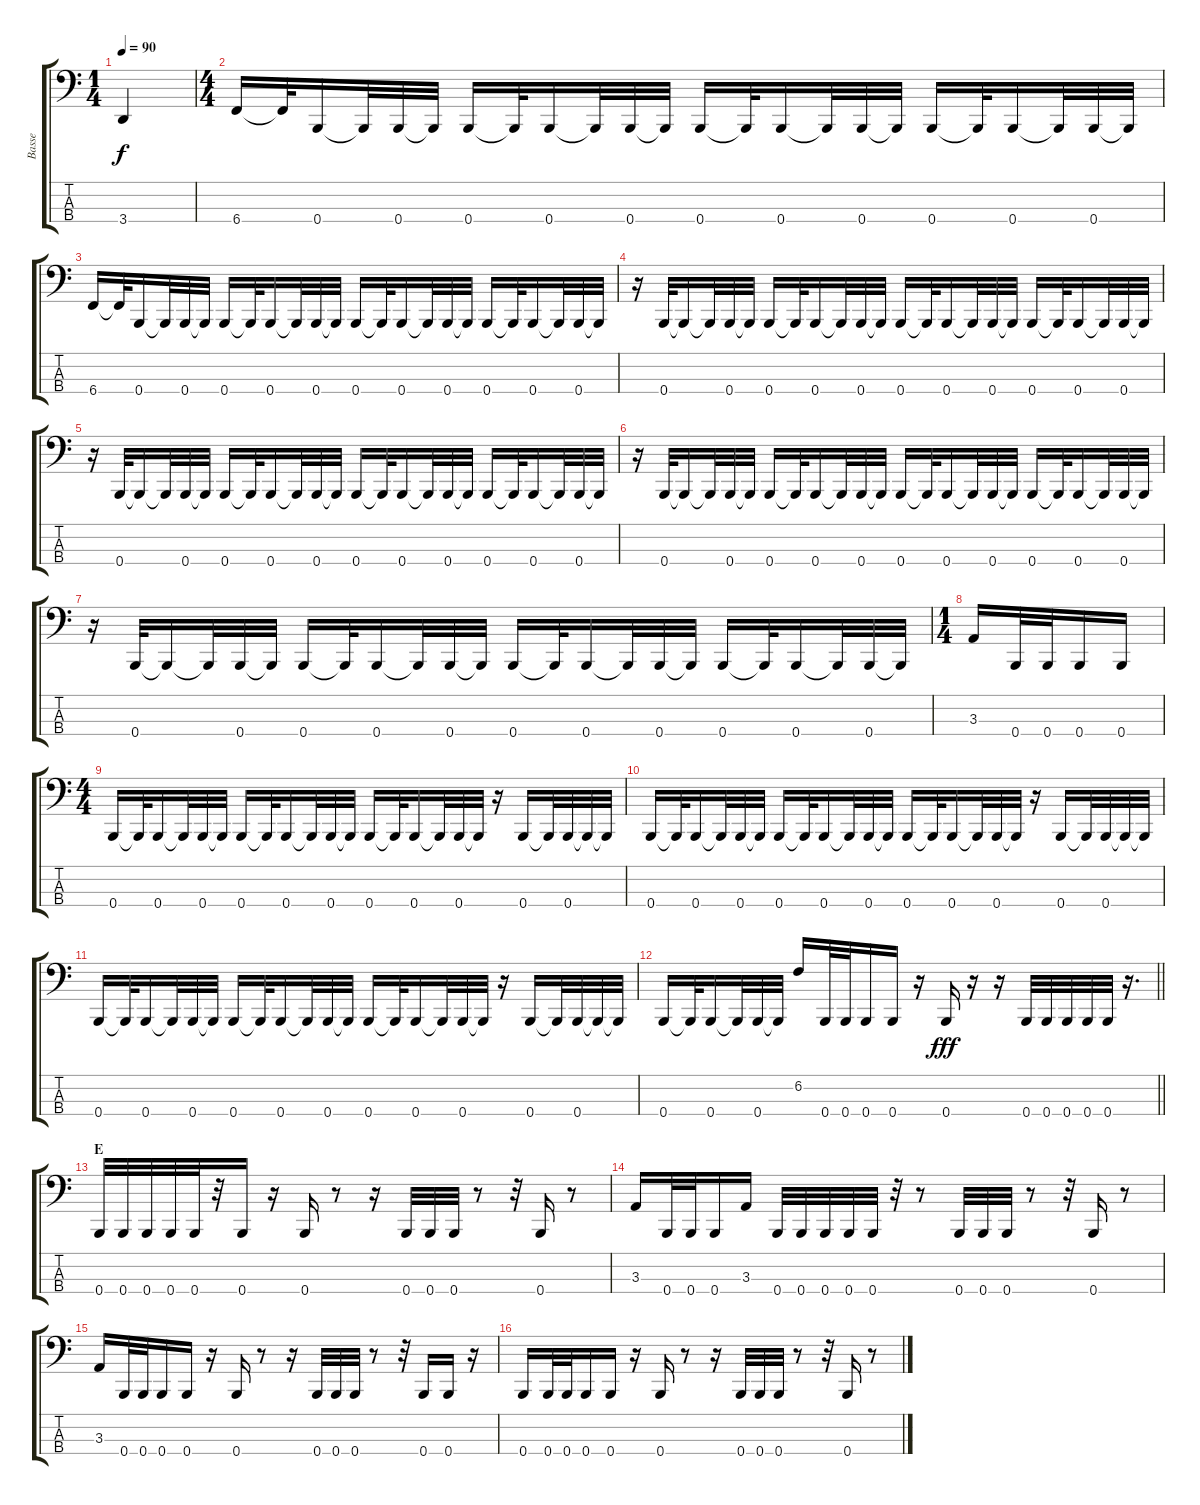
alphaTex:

\track ("Basse" "Basse") {instrument electricbassfinger}
\staff {score tabs}
\tuning (E2 B1 Gb1 B0) {hide}
\ts (1 4)
\tempo 90
\clef f4
\ks c
3.4.4{dy f} |
\ts (4 4)
6.4.16 6.4{t}.32 0.4.16 0.4{t}.32 0.4.32 0.4{t}.32 0.4.16 0.4{t}.32 0.4.16 0.4{t}.32 0.4.32 0.4{t}.32 0.4.16 0.4{t}.32 0.4.16 0.4{t}.32 0.4.32 0.4{t}.32 0.4.16 0.4{t}.32 0.4.16 0.4{t}.32 0.4.32 0.4{t}.32 |
6.4.16 6.4{t}.32 0.4.16 0.4{t}.32 0.4.32 0.4{t}.32 0.4.16 0.4{t}.32 0.4.16 0.4{t}.32 0.4.32 0.4{t}.32 0.4.16 0.4{t}.32 0.4.16 0.4{t}.32 0.4.32 0.4{t}.32 0.4.16 0.4{t}.32 0.4.16 0.4{t}.32 0.4.32 0.4{t}.32 |
r.16 0.4.32 0.4{t}.16 0.4{t}.32 0.4.32 0.4{t}.32 0.4.16 0.4{t}.32 0.4.16 0.4{t}.32 0.4.32 0.4{t}.32 0.4.16 0.4{t}.32 0.4.16 0.4{t}.32 0.4.32 0.4{t}.32 0.4.16 0.4{t}.32 0.4.16 0.4{t}.32 0.4.32 0.4{t}.32 |
r.16 0.4.32 0.4{t}.16 0.4{t}.32 0.4.32 0.4{t}.32 0.4.16 0.4{t}.32 0.4.16 0.4{t}.32 0.4.32 0.4{t}.32 0.4.16 0.4{t}.32 0.4.16 0.4{t}.32 0.4.32 0.4{t}.32 0.4.16 0.4{t}.32 0.4.16 0.4{t}.32 0.4.32 0.4{t}.32 |
r.16 0.4.32 0.4{t}.16 0.4{t}.32 0.4.32 0.4{t}.32 0.4.16 0.4{t}.32 0.4.16 0.4{t}.32 0.4.32 0.4{t}.32 0.4.16 0.4{t}.32 0.4.16 0.4{t}.32 0.4.32 0.4{t}.32 0.4.16 0.4{t}.32 0.4.16 0.4{t}.32 0.4.32 0.4{t}.32 |
r.16 0.4.32 0.4{t}.16 0.4{t}.32 0.4.32 0.4{t}.32 0.4.16 0.4{t}.32 0.4.16 0.4{t}.32 0.4.32 0.4{t}.32 0.4.16 0.4{t}.32 0.4.16 0.4{t}.32 0.4.32 0.4{t}.32 0.4.16 0.4{t}.32 0.4.16 0.4{t}.32 0.4.32 0.4{t}.32 |
\ts (1 4)
3.3.16 0.4.32 0.4.32 0.4.16 0.4.16 |
\ts (4 4)
0.4.16 0.4{t}.32 0.4.16 0.4{t}.32 0.4.32 0.4{t}.32 0.4.16 0.4{t}.32 0.4.16 0.4{t}.32 0.4.32 0.4{t}.32 0.4.16 0.4{t}.32 0.4.16 0.4{t}.32 0.4.32 0.4{t}.32 r.16 0.4.16 0.4{t}.32 0.4.32 0.4{t}.32 0.4{t}.32 |
0.4.16 0.4{t}.32 0.4.16 0.4{t}.32 0.4.32 0.4{t}.32 0.4.16 0.4{t}.32 0.4.16 0.4{t}.32 0.4.32 0.4{t}.32 0.4.16 0.4{t}.32 0.4.16 0.4{t}.32 0.4.32 0.4{t}.32 r.16 0.4.16 0.4{t}.32 0.4.32 0.4{t}.32 0.4{t}.32 |
0.4.16 0.4{t}.32 0.4.16 0.4{t}.32 0.4.32 0.4{t}.32 0.4.16 0.4{t}.32 0.4.16 0.4{t}.32 0.4.32 0.4{t}.32 0.4.16 0.4{t}.32 0.4.16 0.4{t}.32 0.4.32 0.4{t}.32 r.16 0.4.16 0.4{t}.32 0.4.32 0.4{t}.32 0.4{t}.32 |
\barLineRight lightlight
0.4.16 0.4{t}.32 0.4.16 0.4{t}.32 0.4.32 0.4{t}.32 6.2.16{instrument slapbass2} 0.4.32 0.4.32 0.4.16 0.4.16 r.16 0.4.16{dy fff} r.16 r.16 0.4.32 0.4.32 0.4.32 0.4.32 0.4.32 r.16{d} |
\section ("" "E")
0.4.32 0.4.32 0.4.32 0.4.32 0.4.32 r.32 0.4.16 r.16 0.4.16 r.8 r.16 0.4.32 0.4.32 0.4.32 r.8 r.32 0.4.16 r.8 |
3.3.16 0.4.32 0.4.32 0.4.16 3.3.16 0.4.32 0.4.32 0.4.32 0.4.32 0.4.32 r.32 r.8 0.4.32 0.4.32 0.4.32 r.8 r.32 0.4.16 r.8 |
3.3.16 0.4.32 0.4.32 0.4.16 0.4.16 r.16 0.4.16 r.8 r.16 0.4.32 0.4.32 0.4.32 r.8 r.32 0.4.16 0.4.16 r.16 |
0.4.16 0.4.32 0.4.32 0.4.16 0.4.16 r.16 0.4.16 r.8 r.16 0.4.32 0.4.32 0.4.32 r.8 r.32 0.4.16 r.8
